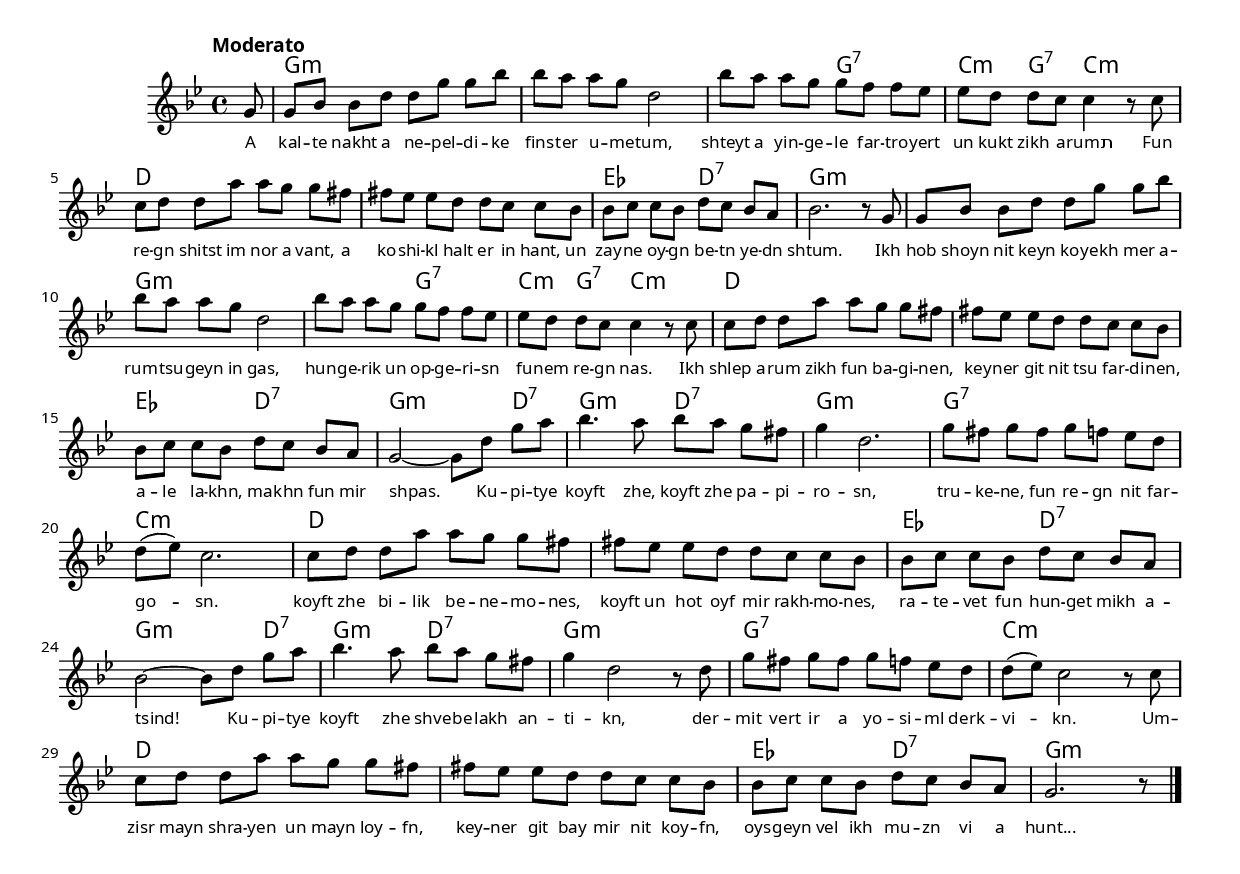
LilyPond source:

\version "2.18.2"
\language "english"
\include "../../../../templates/preamble.ly"
mel = \relative a' {
  \partial 8 { g8 }
  g bf bf d d g g bf |
  bf a a g d2 |
  bf'8 a a g g f f ef |
  ef d d c c4 r8 c |
  c d d a' a g g fs |
  fs ef ef d d c c bf |
  bf c c bf d c bf a |
  bf2. r8 g |
  
  g bf bf d d g g bf |
  bf a a g d2 |
  bf'8 a a g g f f ef |
  ef d d c c4 r8 c |
  c d d a' a g g fs |
  fs ef ef d d c c bf |
  bf c c bf d c bf a |
  g2~ g8 d' g a |
  
  bf4. a8 bf a g fs |
  g4 d2. |
  g8 fs g fs g f ef d |
  d( ef) c2.
  c8 d d a' a g g fs |
  fs ef ef d d c c bf |
  bf c c bf d c bf a |
  bf2~ bf8 d g a |
  bf4. a8 bf a g fs |
  g4 d2 r8 d |
  g fs g fs g f ef d |
  d( ef) c2 r8 c |
  c d d a' a g g fs |
  fs ef ef d d c c bf |
  bf c c bf d c bf a |
  \end 7/8 g2. r8
}
    
acc = \chordmode {
  \partial 8 { s8 }
  \repeat unfold 2 {
    g1:m |
    g:m |
    g2:m g:7 |
    c4:m g:7  c2:m |
    d1: |
    d: |
    ef2: d:7 |
  }
  \alternative{
    {g1:m |}
    {g2.:m d4:7 |}
  }
  \repeat unfold 2 {
    g2:m d:7 |
    g1:m |
    g:7 |
    c:m |
    d: |
    d: |
    ef2: d:7 |}
  \alternative{
    {g2.:m d4:7 |}
    {g2.:m g8:m |}
  }
}

\score {
  <<
    \new ChordNames {
      \acc
    }
    \new Staff {
      \clef treble
      \key g \minor
      \time 4/4
      \tempo Moderato
      \new Voice = "melody" {
        \mel
        \bar "|."

      }
    }
    \new Lyrics \lyricsto "melody" {
      A kal -- te nakht a ne -- pel -- di -- ke fins -- ter u -- me -- tum,
      shteyt a yin -- ge -- le far -- tro -- yert un kukt zikh a -- rumת
      Fun re -- gn shitst im nor a vant,
      a ko -- shi -- kl halt er in hant,
      un zay -- ne oy -- gn be -- tn ye -- dn shtum. 
      
      Ikh hob shoyn nit keyn ko -- yekh mer a -- rum -- tsu -- geyn in gas,
      hun -- ge -- rik un op -- ge -- ri -- sn fu -- nem re -- gn nas.
      Ikh shlep a -- rum zikh fun ba -- gi -- nen,
      key -- ner git nit tsu far -- di -- nen,
      a -- le la -- khn, ma -- khn fun mir shpas.
      
      Ku -- pi -- tye koyft zhe, koyft zhe pa -- pi -- ro -- sn,
      tru -- ke -- ne, fun re -- gn nit far -- go -- sn.
      koyft zhe bi -- lik be -- ne -- mo -- nes,
      koyft un hot oyf mir rakh -- mo -- nes,
      ra -- te -- vet fun hun -- get mikh a -- tsind!
      
      Ku -- pi -- tye koyft zhe shve -- be -- lakh an -- ti -- kn,
      der -- mit vert ir a yo -- si -- ml derk -- vi -- kn.
      Um -- zisr mayn shra -- yen un mayn loy -- fn,
      key -- ner git bay mir nit koy -- fn,
      oys -- geyn vel ikh mu -- zn vi a hunt…
    }
  >>
}
